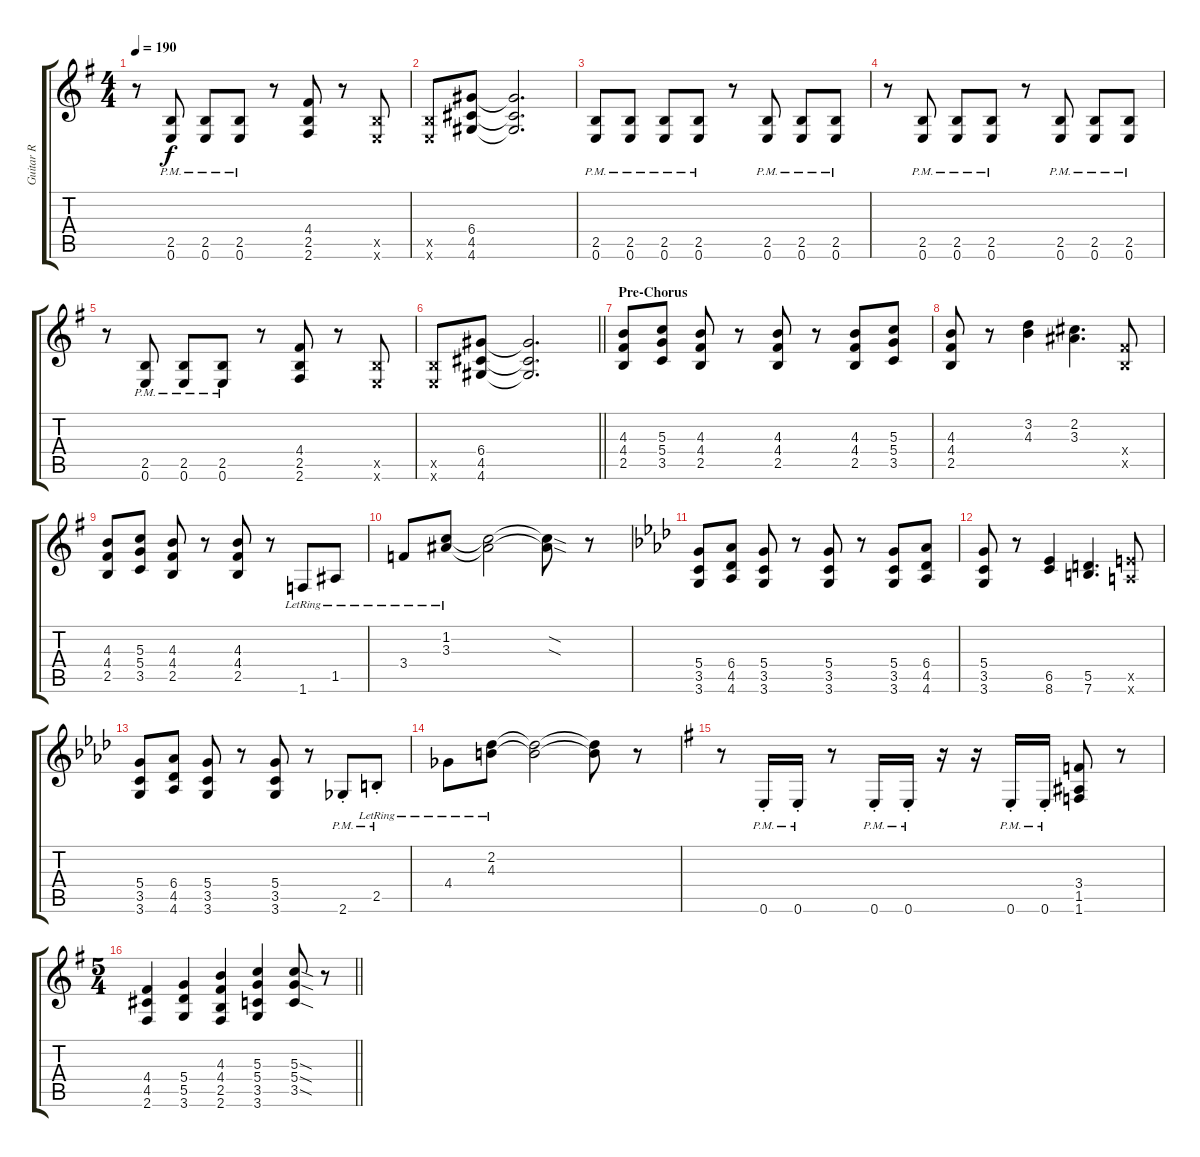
\track ("Guitar R" "Guitar R") {instrument distortionguitar}
\staff {score tabs}
\tuning (E4 B3 G3 D3 A2 E2) {hide}
\ts (4 4)
\tempo 190
\clef g2
\ks g
r.8{dy f} (2.5{pm} 0.6{pm}).8 (2.5{pm} 0.6{pm}).8 (2.5{pm} 0.6{pm}).8 r.8 (4.4 2.5 2.6).8 r.8 (2.5{x} 0.6{x}).8 |
(2.5{x} 0.6{x}).8 (6.4 4.5 4.6).8 (6.4{t} 4.5{t} 4.6{t}).2{d} |
(2.5{pm} 0.6{pm}).8 (2.5{pm} 0.6{pm}).8 (2.5{pm} 0.6{pm}).8 (2.5{pm} 0.6{pm}).8 r.8 (2.5{pm} 0.6{pm}).8 (2.5{pm} 0.6{pm}).8 (2.5{pm} 0.6{pm}).8 |
r.8 (2.5{pm} 0.6{pm}).8 (2.5{pm} 0.6{pm}).8 (2.5{pm} 0.6{pm}).8 r.8 (2.5{pm} 0.6{pm}).8 (2.5{pm} 0.6{pm}).8 (2.5{pm} 0.6{pm}).8 |
r.8 (2.5{pm} 0.6{pm}).8 (2.5{pm} 0.6{pm}).8 (2.5{pm} 0.6{pm}).8 r.8 (4.4 2.5 2.6).8 r.8 (2.5{x} 0.6{x}).8 |
\barLineRight lightlight
(2.5{x} 0.6{x}).8 (6.4 4.5 4.6).8 (6.4{t} 4.5{t} 4.6{t}).2{d} |
\section ("" "Pre-Chorus")
(4.3 4.4 2.5).8 (5.3 5.4 3.5).8 (4.3 4.4 2.5).8 r.8 (4.3 4.4 2.5).8 r.8 (4.3 4.4 2.5).8 (5.3 5.4 3.5).8 |
(4.3 4.4 2.5).8 r.8 (3.2 4.3).4 (2.2 3.3).4{d} (4.4{x} 2.5{x}).8 |
(4.3 4.4 2.5).8 (5.3 5.4 3.5).8 (4.3 4.4 2.5).8 r.8 (4.3 4.4 2.5).8 r.8 1.6{lr}.8 1.5{lr}.8 |
3.4{lr}.8 (1.2{lr} 3.3{lr}).8 (1.2{t} 3.3{t}).2 (1.2{sod t} 3.3{sod t}).8 r.8 |
\ks ab
(5.4 3.5 3.6).8 (6.4 4.5 4.6).8 (5.4 3.5 3.6).8 r.8 (5.4 3.5 3.6).8 r.8 (5.4 3.5 3.6).8 (6.4 4.5 4.6).8 |
(5.4 3.5 3.6).8 r.8 (6.5 8.6).4 (5.5 7.6).4{d} (7.5{x} 5.6{x}).8 |
(5.4 3.5 3.6).8 (6.4 4.5 4.6).8 (5.4 3.5 3.6).8 r.8 (5.4 3.5 3.6).8 r.8 2.6{pm st}.8 2.5{pm st lr}.8 |
4.4{lr}.8 (2.2{lr} 4.3{lr}).8 (2.2{t} 4.3{t}).2 (2.2{t} 4.3{t}).8 r.8 |
\ks g
r.8 0.6{pm st}.16 0.6{pm st}.16 r.8 0.6{pm st}.16 0.6{pm st}.16 r.16 r.16 0.6{pm st}.16 0.6{pm st}.16 (3.4 1.5 1.6).8 r.8 |
\ts (5 4)
\barLineRight lightlight
(4.4 4.5 2.6).4 (5.4 5.5 3.6).4 (4.3 4.4 2.5 2.6).4 (5.3 5.4 3.5 3.6).4 (5.3{sod} 5.4{sod} 3.5{sod}).8 r.8
